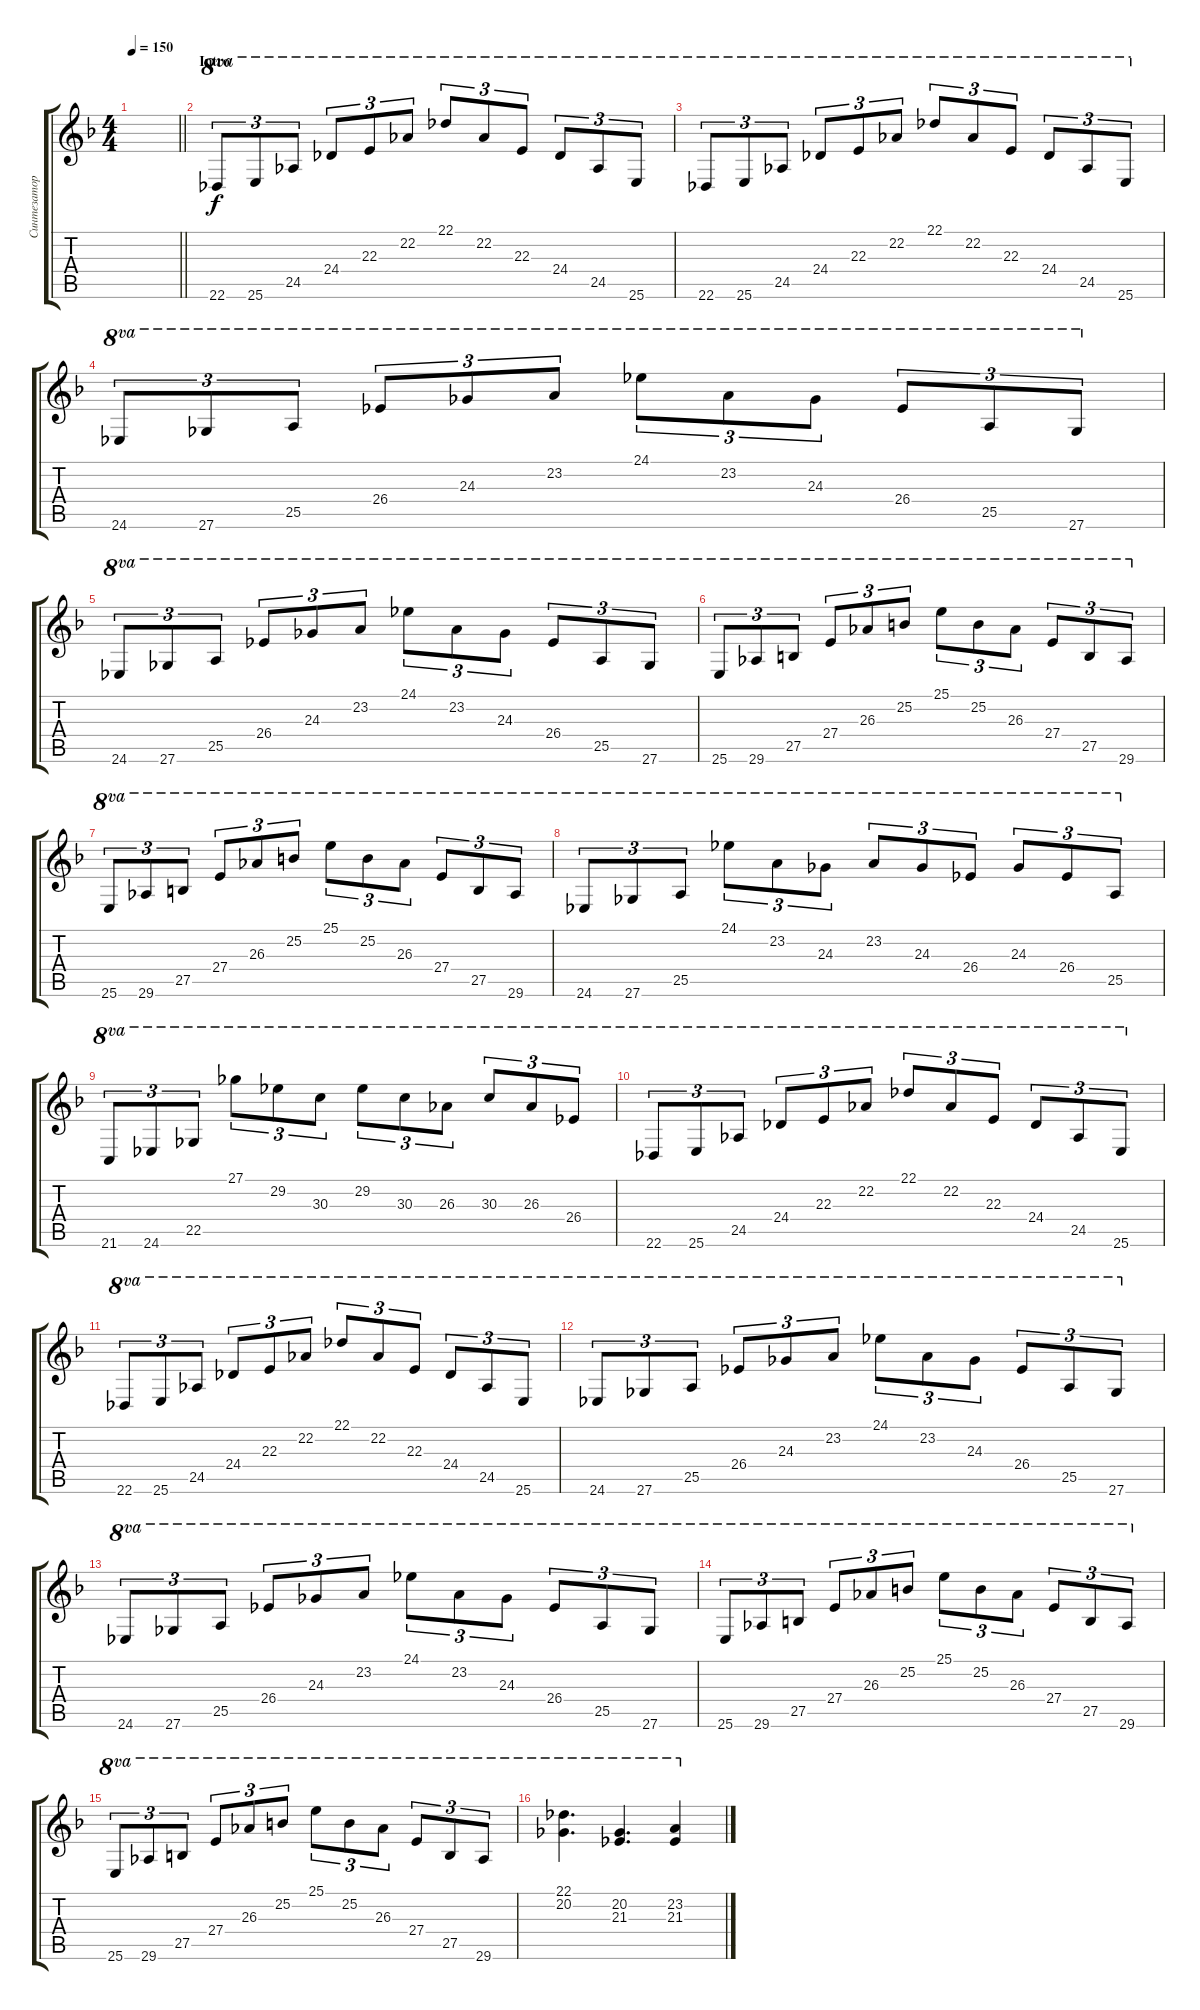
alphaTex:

\track ("Синтезатор" "Синтезатор") {instrument stringensemble1}
\staff {score tabs}
\tuning (Eb4 Bb3 Gb3 Db3 Ab2 Eb2) {hide}
\ts (4 4)
\tempo 150
\clef g2
\barLineRight lightlight
\ks dminor
|
\section ("" "Intro")
22.6.8{tu (3 2) ot 8va} 25.6.8{tu (3 2) ot 8va} 24.5.8{tu (3 2) ot 8va} 24.4.8{tu (3 2) ot 8va} 22.3.8{tu (3 2) ot 8va} 22.2.8{tu (3 2) ot 8va} 22.1.8{tu (3 2) ot 8va} 22.2.8{tu (3 2) ot 8va} 22.3.8{tu (3 2) ot 8va} 24.4.8{tu (3 2) ot 8va} 24.5.8{tu (3 2) ot 8va} 25.6.8{tu (3 2) ot 8va} |
22.6.8{tu (3 2) ot 8va} 25.6.8{tu (3 2) ot 8va} 24.5.8{tu (3 2) ot 8va} 24.4.8{tu (3 2) ot 8va} 22.3.8{tu (3 2) ot 8va} 22.2.8{tu (3 2) ot 8va} 22.1.8{tu (3 2) ot 8va} 22.2.8{tu (3 2) ot 8va} 22.3.8{tu (3 2) ot 8va} 24.4.8{tu (3 2) ot 8va} 24.5.8{tu (3 2) ot 8va} 25.6.8{tu (3 2) ot 8va} |
24.6.8{tu (3 2) ot 8va} 27.6.8{tu (3 2) ot 8va} 25.5.8{tu (3 2) ot 8va} 26.4.8{tu (3 2) ot 8va} 24.3.8{tu (3 2) ot 8va} 23.2.8{tu (3 2) ot 8va} 24.1.8{tu (3 2) ot 8va} 23.2.8{tu (3 2) ot 8va} 24.3.8{tu (3 2) ot 8va} 26.4.8{tu (3 2) ot 8va} 25.5.8{tu (3 2) ot 8va} 27.6.8{tu (3 2) ot 8va} |
24.6.8{tu (3 2) ot 8va} 27.6.8{tu (3 2) ot 8va} 25.5.8{tu (3 2) ot 8va} 26.4.8{tu (3 2) ot 8va} 24.3.8{tu (3 2) ot 8va} 23.2.8{tu (3 2) ot 8va} 24.1.8{tu (3 2) ot 8va} 23.2.8{tu (3 2) ot 8va} 24.3.8{tu (3 2) ot 8va} 26.4.8{tu (3 2) ot 8va} 25.5.8{tu (3 2) ot 8va} 27.6.8{tu (3 2) ot 8va} |
25.6.8{tu (3 2) ot 8va} 29.6.8{tu (3 2) ot 8va} 27.5.8{tu (3 2) ot 8va} 27.4.8{tu (3 2) ot 8va} 26.3.8{tu (3 2) ot 8va} 25.2.8{tu (3 2) ot 8va} 25.1.8{tu (3 2) ot 8va} 25.2.8{tu (3 2) ot 8va} 26.3.8{tu (3 2) ot 8va} 27.4.8{tu (3 2) ot 8va} 27.5.8{tu (3 2) ot 8va} 29.6.8{tu (3 2) ot 8va} |
25.6.8{tu (3 2) ot 8va} 29.6.8{tu (3 2) ot 8va} 27.5.8{tu (3 2) ot 8va} 27.4.8{tu (3 2) ot 8va} 26.3.8{tu (3 2) ot 8va} 25.2.8{tu (3 2) ot 8va} 25.1.8{tu (3 2) ot 8va} 25.2.8{tu (3 2) ot 8va} 26.3.8{tu (3 2) ot 8va} 27.4.8{tu (3 2) ot 8va} 27.5.8{tu (3 2) ot 8va} 29.6.8{tu (3 2) ot 8va} |
24.6.8{tu (3 2) ot 8va} 27.6.8{tu (3 2) ot 8va} 25.5.8{tu (3 2) ot 8va} 24.1.8{tu (3 2) ot 8va} 23.2.8{tu (3 2) ot 8va} 24.3.8{tu (3 2) ot 8va} 23.2.8{tu (3 2) ot 8va} 24.3.8{tu (3 2) ot 8va} 26.4.8{tu (3 2) ot 8va} 24.3.8{tu (3 2) ot 8va} 26.4.8{tu (3 2) ot 8va} 25.5.8{tu (3 2) ot 8va} |
21.6.8{tu (3 2) ot 8va} 24.6.8{tu (3 2) ot 8va} 22.5.8{tu (3 2) ot 8va} 27.1.8{tu (3 2) ot 8va} 29.2.8{tu (3 2) ot 8va} 30.3.8{tu (3 2) ot 8va} 29.2.8{tu (3 2) ot 8va} 30.3.8{tu (3 2) ot 8va} 26.3.8{tu (3 2) ot 8va} 30.3.8{tu (3 2) ot 8va} 26.3.8{tu (3 2) ot 8va} 26.4.8{tu (3 2) ot 8va} |
22.6.8{tu (3 2) ot 8va} 25.6.8{tu (3 2) ot 8va} 24.5.8{tu (3 2) ot 8va} 24.4.8{tu (3 2) ot 8va} 22.3.8{tu (3 2) ot 8va} 22.2.8{tu (3 2) ot 8va} 22.1.8{tu (3 2) ot 8va} 22.2.8{tu (3 2) ot 8va} 22.3.8{tu (3 2) ot 8va} 24.4.8{tu (3 2) ot 8va} 24.5.8{tu (3 2) ot 8va} 25.6.8{tu (3 2) ot 8va} |
22.6.8{tu (3 2) ot 8va} 25.6.8{tu (3 2) ot 8va} 24.5.8{tu (3 2) ot 8va} 24.4.8{tu (3 2) ot 8va} 22.3.8{tu (3 2) ot 8va} 22.2.8{tu (3 2) ot 8va} 22.1.8{tu (3 2) ot 8va} 22.2.8{tu (3 2) ot 8va} 22.3.8{tu (3 2) ot 8va} 24.4.8{tu (3 2) ot 8va} 24.5.8{tu (3 2) ot 8va} 25.6.8{tu (3 2) ot 8va} |
24.6.8{tu (3 2) ot 8va} 27.6.8{tu (3 2) ot 8va} 25.5.8{tu (3 2) ot 8va} 26.4.8{tu (3 2) ot 8va} 24.3.8{tu (3 2) ot 8va} 23.2.8{tu (3 2) ot 8va} 24.1.8{tu (3 2) ot 8va} 23.2.8{tu (3 2) ot 8va} 24.3.8{tu (3 2) ot 8va} 26.4.8{tu (3 2) ot 8va} 25.5.8{tu (3 2) ot 8va} 27.6.8{tu (3 2) ot 8va} |
24.6.8{tu (3 2) ot 8va} 27.6.8{tu (3 2) ot 8va} 25.5.8{tu (3 2) ot 8va} 26.4.8{tu (3 2) ot 8va} 24.3.8{tu (3 2) ot 8va} 23.2.8{tu (3 2) ot 8va} 24.1.8{tu (3 2) ot 8va} 23.2.8{tu (3 2) ot 8va} 24.3.8{tu (3 2) ot 8va} 26.4.8{tu (3 2) ot 8va} 25.5.8{tu (3 2) ot 8va} 27.6.8{tu (3 2) ot 8va} |
25.6.8{tu (3 2) ot 8va} 29.6.8{tu (3 2) ot 8va} 27.5.8{tu (3 2) ot 8va} 27.4.8{tu (3 2) ot 8va} 26.3.8{tu (3 2) ot 8va} 25.2.8{tu (3 2) ot 8va} 25.1.8{tu (3 2) ot 8va} 25.2.8{tu (3 2) ot 8va} 26.3.8{tu (3 2) ot 8va} 27.4.8{tu (3 2) ot 8va} 27.5.8{tu (3 2) ot 8va} 29.6.8{tu (3 2) ot 8va} |
25.6.8{tu (3 2) ot 8va} 29.6.8{tu (3 2) ot 8va} 27.5.8{tu (3 2) ot 8va} 27.4.8{tu (3 2) ot 8va} 26.3.8{tu (3 2) ot 8va} 25.2.8{tu (3 2) ot 8va} 25.1.8{tu (3 2) ot 8va} 25.2.8{tu (3 2) ot 8va} 26.3.8{tu (3 2) ot 8va} 27.4.8{tu (3 2) ot 8va} 27.5.8{tu (3 2) ot 8va} 29.6.8{tu (3 2) ot 8va} |
(22.1 20.2).4{d ot 8va} (20.2 21.3).4{d ot 8va} (23.2 21.3).4{ot 8va}
